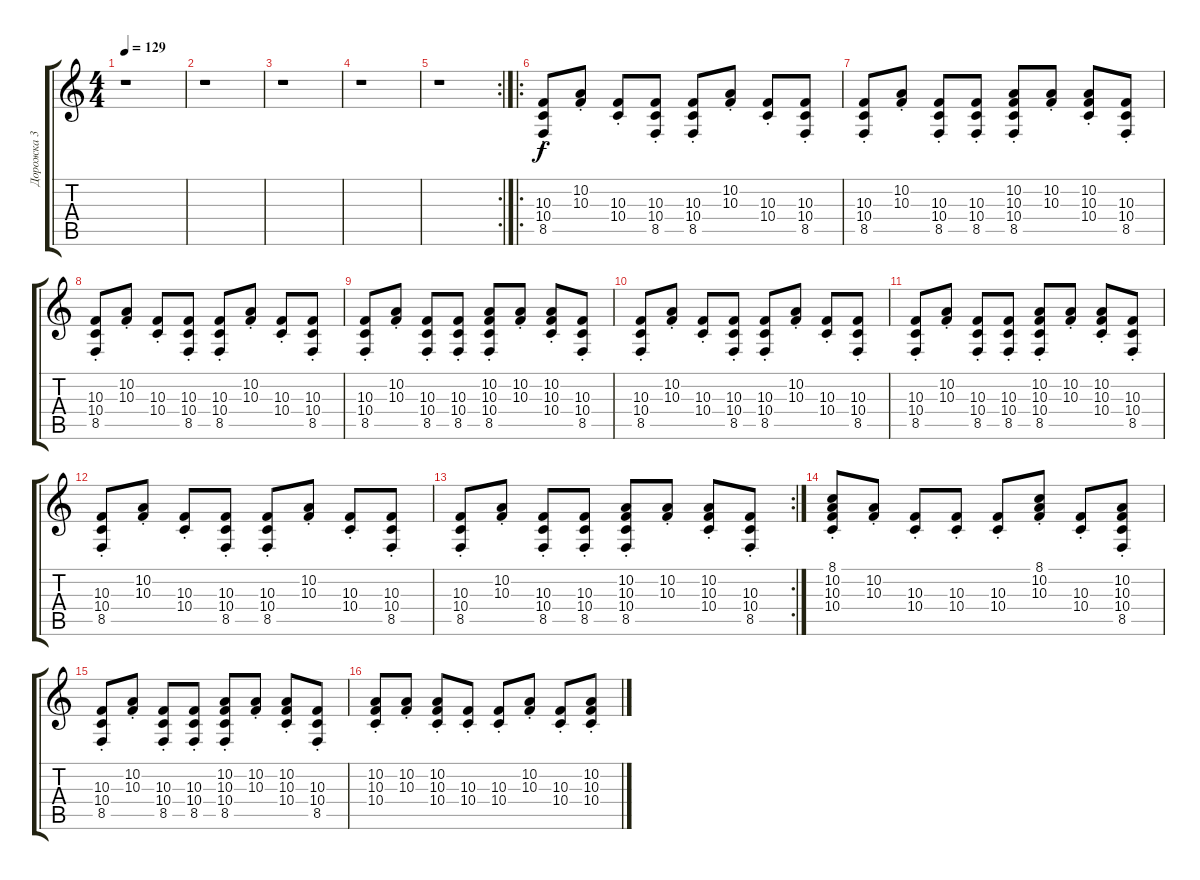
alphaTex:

\track ("Дорожка 3" "Дорожка 3") {instrument rockorgan}
\staff {score tabs}
\tuning (E4 B3 G3 D3 A2 E2) {hide}
\ts (4 4)
\tempo 129
\clef g2
\ks c
r.1{dy f} |
r.1 |
r.1 |
r.1 |
\rc 2
r.1 |
\ro
(10.3{st} 10.4{st} 8.5{st}).8 (10.2{st} 10.3{st}).8 (10.3{st} 10.4{st}).8 (10.3{st} 10.4{st} 8.5{st}).8 (10.3{st} 10.4{st} 8.5{st}).8 (10.2{st} 10.3{st}).8 (10.3{st} 10.4{st}).8 (10.3{st} 10.4{st} 8.5{st}).8 |
(10.3{st} 10.4{st} 8.5{st}).8 (10.2{st} 10.3{st}).8 (10.3{st} 10.4{st} 8.5{st}).8 (10.3{st} 10.4{st} 8.5{st}).8 (10.2{st} 10.3{st} 10.4{st} 8.5{st}).8 (10.2{st} 10.3{st}).8 (10.2{st} 10.3{st} 10.4{st}).8 (10.3{st} 10.4{st} 8.5{st}).8 |
(10.3{st} 10.4{st} 8.5{st}).8 (10.2{st} 10.3{st}).8 (10.3{st} 10.4{st}).8 (10.3{st} 10.4{st} 8.5{st}).8 (10.3{st} 10.4{st} 8.5{st}).8 (10.2{st} 10.3{st}).8 (10.3{st} 10.4{st}).8 (10.3{st} 10.4{st} 8.5{st}).8 |
(10.3{st} 10.4{st} 8.5{st}).8 (10.2{st} 10.3{st}).8 (10.3{st} 10.4{st} 8.5{st}).8 (10.3{st} 10.4{st} 8.5{st}).8 (10.2{st} 10.3{st} 10.4{st} 8.5{st}).8 (10.2{st} 10.3{st}).8 (10.2{st} 10.3{st} 10.4{st}).8 (10.3{st} 10.4{st} 8.5{st}).8 |
(10.3{st} 10.4{st} 8.5{st}).8 (10.2{st} 10.3{st}).8 (10.3{st} 10.4{st}).8 (10.3{st} 10.4{st} 8.5{st}).8 (10.3{st} 10.4{st} 8.5{st}).8 (10.2{st} 10.3{st}).8 (10.3{st} 10.4{st}).8 (10.3{st} 10.4{st} 8.5{st}).8 |
(10.3{st} 10.4{st} 8.5{st}).8 (10.2{st} 10.3{st}).8 (10.3{st} 10.4{st} 8.5{st}).8 (10.3{st} 10.4{st} 8.5{st}).8 (10.2{st} 10.3{st} 10.4{st} 8.5{st}).8 (10.2{st} 10.3{st}).8 (10.2{st} 10.3{st} 10.4{st}).8 (10.3{st} 10.4{st} 8.5{st}).8 |
(10.3{st} 10.4{st} 8.5{st}).8 (10.2{st} 10.3{st}).8 (10.3{st} 10.4{st}).8 (10.3{st} 10.4{st} 8.5{st}).8 (10.3{st} 10.4{st} 8.5{st}).8 (10.2{st} 10.3{st}).8 (10.3{st} 10.4{st}).8 (10.3{st} 10.4{st} 8.5{st}).8 |
\rc 2
(10.3{st} 10.4{st} 8.5{st}).8 (10.2{st} 10.3{st}).8 (10.3{st} 10.4{st} 8.5{st}).8 (10.3{st} 10.4{st} 8.5{st}).8 (10.2{st} 10.3{st} 10.4{st} 8.5{st}).8 (10.2{st} 10.3{st}).8 (10.2{st} 10.3{st} 10.4{st}).8 (10.3{st} 10.4{st} 8.5{st}).8 |
(8.1{st} 10.2{st} 10.3{st} 10.4{st}).8 (10.2{st} 10.3{st}).8 (10.3{st} 10.4{st}).8 (10.3{st} 10.4{st}).8 (10.3{st} 10.4{st}).8 (8.1{st} 10.2{st} 10.3{st}).8 (10.3{st} 10.4{st}).8 (10.2{st} 10.3{st} 10.4{st} 8.5{st}).8 |
(10.3{st} 10.4{st} 8.5{st}).8 (10.2{st} 10.3{st}).8 (10.3{st} 10.4{st} 8.5{st}).8 (10.3{st} 10.4{st} 8.5{st}).8 (10.2{st} 10.3{st} 10.4{st} 8.5{st}).8 (10.2{st} 10.3{st}).8 (10.2{st} 10.3{st} 10.4{st}).8 (10.3{st} 10.4{st} 8.5{st}).8 |
(10.2{st} 10.3{st} 10.4{st}).8 (10.2{st} 10.3{st}).8 (10.2{st} 10.3{st} 10.4{st}).8 (10.3{st} 10.4{st}).8 (10.3{st} 10.4{st}).8 (10.2{st} 10.3{st}).8 (10.3{st} 10.4{st}).8 (10.2{st} 10.3{st} 10.4{st}).8
